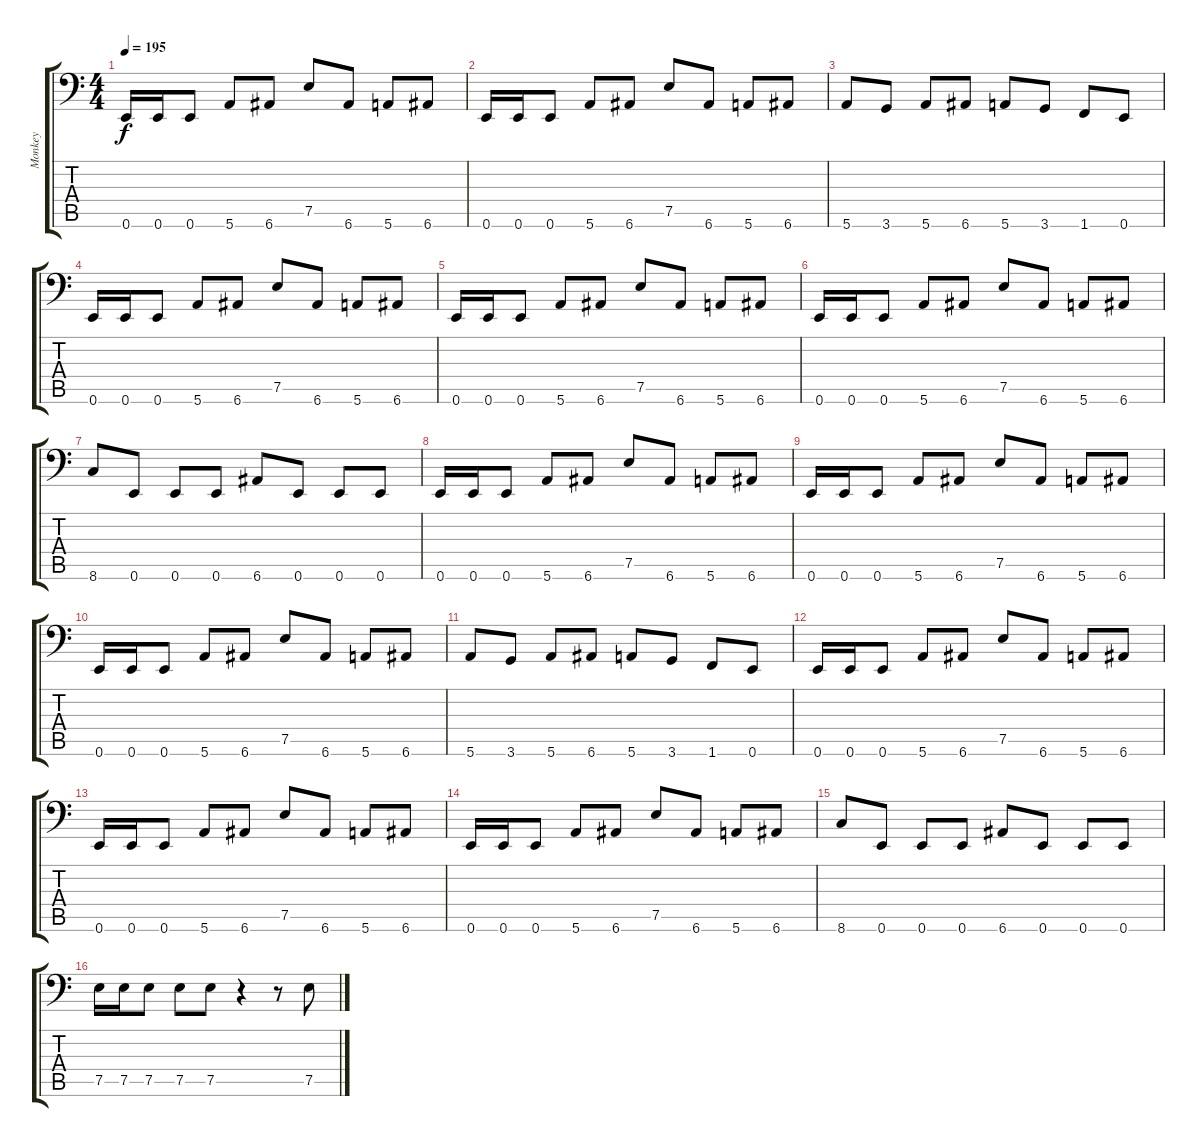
\track ("Monkey" "Monkey") {instrument electricbassfinger}
\staff {score tabs}
\tuning (E3 B2 G2 D2 A1 E1) {hide}
\ts (4 4)
\tempo 195
\clef f4
\ks c
0.6.16{dy f} 0.6.16 0.6.8 5.6.8 6.6.8 7.5.8 6.6.8 5.6.8 6.6.8 |
0.6.16 0.6.16 0.6.8 5.6.8 6.6.8 7.5.8 6.6.8 5.6.8 6.6.8 |
5.6.8 3.6.8 5.6.8 6.6.8 5.6.8 3.6.8 1.6.8 0.6.8 |
0.6.16 0.6.16 0.6.8 5.6.8 6.6.8 7.5.8 6.6.8 5.6.8 6.6.8 |
0.6.16 0.6.16 0.6.8 5.6.8 6.6.8 7.5.8 6.6.8 5.6.8 6.6.8 |
0.6.16 0.6.16 0.6.8 5.6.8 6.6.8 7.5.8 6.6.8 5.6.8 6.6.8 |
8.6.8 0.6.8 0.6.8 0.6.8 6.6.8 0.6.8 0.6.8 0.6.8 |
0.6.16 0.6.16 0.6.8 5.6.8 6.6.8 7.5.8 6.6.8 5.6.8 6.6.8 |
0.6.16 0.6.16 0.6.8 5.6.8 6.6.8 7.5.8 6.6.8 5.6.8 6.6.8 |
0.6.16 0.6.16 0.6.8 5.6.8 6.6.8 7.5.8 6.6.8 5.6.8 6.6.8 |
5.6.8 3.6.8 5.6.8 6.6.8 5.6.8 3.6.8 1.6.8 0.6.8 |
0.6.16 0.6.16 0.6.8 5.6.8 6.6.8 7.5.8 6.6.8 5.6.8 6.6.8 |
0.6.16 0.6.16 0.6.8 5.6.8 6.6.8 7.5.8 6.6.8 5.6.8 6.6.8 |
0.6.16 0.6.16 0.6.8 5.6.8 6.6.8 7.5.8 6.6.8 5.6.8 6.6.8 |
8.6.8 0.6.8 0.6.8 0.6.8 6.6.8 0.6.8 0.6.8 0.6.8 |
7.5.16 7.5.16 7.5.8 7.5.8 7.5.8 r.4 r.8 7.5.8
